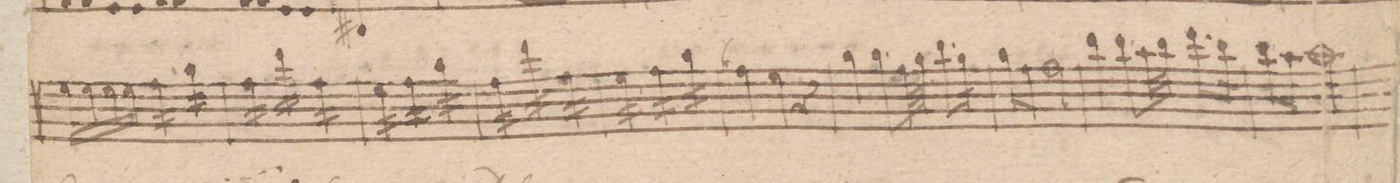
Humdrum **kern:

**kern	**dynam
*I"Violino Primo	*
*clefG2	*
*k[f#c#]	*
*M3/4	*
16ee\LL	.
16ee\	.
16ee\	.
16ee\JJ	.
*tremolo	*
16ff#\LL	.
16ff#\	.
16ff#\	.
16ff#\JJ	.
16gg\LL	.
16gg\	.
16gg\	.
16gg\JJ	.
=39	=39
16ff#\LL	.
16ff#\	.
16ff#\	.
16ff#\JJ	.
16ddd\LL	.
16ddd\	.
16ddd\	.
16ddd\JJ	.
16ff#\LL	.
16ff#\	.
16ff#\	.
16ff#\JJ	.
=40	=40
16ee\LL	.
16ee\	.
16ee\	.
16ee\JJ	.
16ff#\LL	.
16ff#\	.
16ff#\	.
16ff#\JJ	.
16gg\LL	.
16gg\	.
16gg\	.
16gg\JJ	.
=41	=41
16ff#\LL	.
16ff#\	.
16ff#\	.
16ff#\JJ	.
16ddd\LL	.
16ddd\	.
16ddd\	.
16ddd\JJ	.
16ff#\LL	.
16ff#\	.
16ff#\	.
16ff#\JJ	.
=42	=42
16ee\LL	.
16ee\	.
16ee\	.
16ee\JJ	.
16ff#\LL	.
16ff#\	.
16ff#\	.
16ff#\JJ	.
16gg\LL	.
16gg\	.
16gg\	.
16gg\JJ	.
=43	=43
4qqgg/	.
4ff#\	.
4ee\	.
4r	.
=44	=44
4gg\	.
8.gg\L	.
32ff#\LL	.
32gg\JJJ	.
8.bb\L	.
16gg\Jk	.
=45	=45
8gg\L	.
8ff#\J	.
2ff#\	.
=46	=46
4bb\	.
8.bb\L	.
32aa\LL	.
32bb\JJJ	.
8.ddd\L	.
16bb\Jk	.
=47	=47
8bb\L	.
8aa\J	.
2aa\	.
=48	=48
*-	*-
